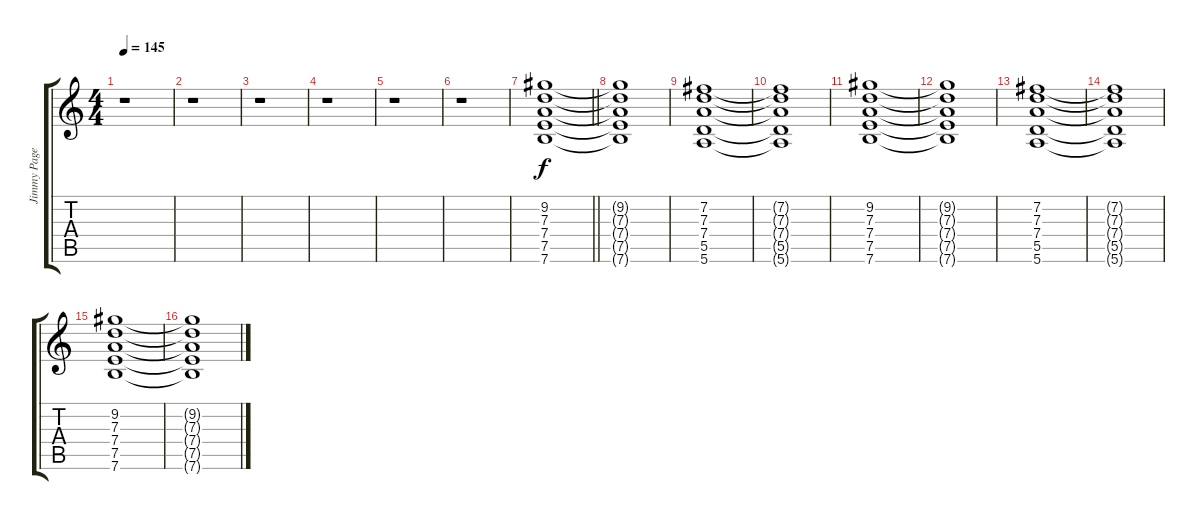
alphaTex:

\track ("Jimmy Page - Guitar" "Jimmy Page") {instrument overdrivenguitar}
\staff {score tabs}
\tuning (E4 B3 G3 D3 A2 E2) {hide}
\ts (4 4)
\tempo 145
\clef g2
\ks c
r.1{dy f} |
r.1 |
r.1 |
r.1 |
r.1 |
r.1 |
\barLineRight lightlight
(9.2 7.3 7.4 7.5 7.6).1 |
(9.2{t} 7.3{t} 7.4{t} 7.5{t} 7.6{t}).1 |
(7.2 7.3 7.4 5.5 5.6).1 |
(7.2{t} 7.3{t} 7.4{t} 5.5{t} 5.6{t}).1 |
(9.2 7.3 7.4 7.5 7.6).1 |
(9.2{t} 7.3{t} 7.4{t} 7.5{t} 7.6{t}).1 |
(7.2 7.3 7.4 5.5 5.6).1 |
(7.2{t} 7.3{t} 7.4{t} 5.5{t} 5.6{t}).1 |
(9.2 7.3 7.4 7.5 7.6).1 |
(9.2{t} 7.3{t} 7.4{t} 7.5{t} 7.6{t}).1
